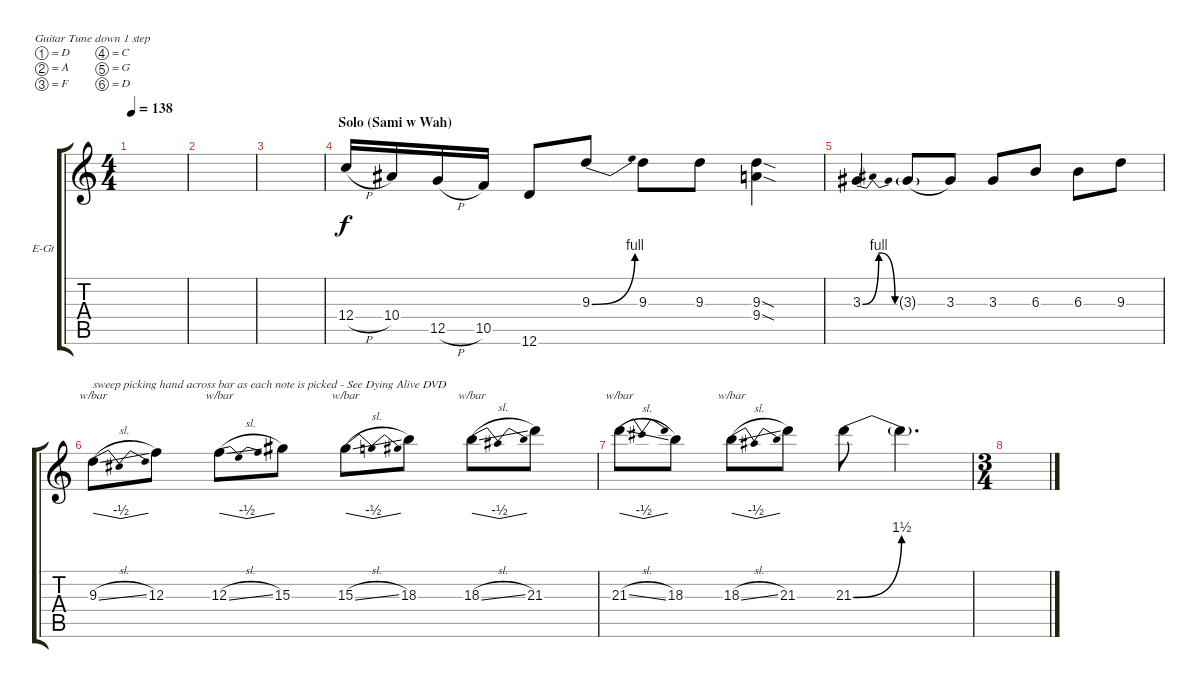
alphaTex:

\defaultSystemsLayout 4
\bracketExtendMode groupsimilarinstruments
\firstSystemTrackNameOrientation horizontal
\otherSystemsTrackNameOrientation horizontal
\track ("Sami Wah Solo" "E-Gt") {instrument distortionguitar}
\staff {score tabs}
\tuning (D4 A3 F3 C3 G2 D2)
\ts (4 4)
\tempo 138
\clef g2
\scale
0.333333
\ks c
|
\scale
0.333333 |
\scale
0.333333 |
\section ("" "Solo (Sami w Wah)")
\scale
0.333333 12.4{h}.16 10.4.16 12.5{h}.16 10.5.16 12.6.8 9.3{be (bend 0 0 15 4)}.8 9.3.8 9.3.8 (9.4{sod} 9.3{sod}).4 |
\scale
0.333333 3.3{be (bendrelease 0 0 10.2 4 20.4 4 30 0)}.4 3.3{g}.8{legatoorigin} 3.3.8 3.3.8 6.3.8 6.3.8 9.3.8 |
\scale
0.257261 9.3{sl}.8{tbe (dip default 0 0 14.399999999999999 -2 15 -2 30 0) txt "sweep picking hand across bar as each note is picked - See Dying Alive DVD"} 12.3.8 12.3{sl}.8{tbe (dip default 0 0 14.399999999999999 -2 15 -2 30 0)} 15.3.8 15.3{sl}.8{tbe (dip default 0 0 13.799999999999999 -2 15 -2 30 0)} 18.3.8 18.3{sl}.8{tbe (dip default 0 0 14.399999999999999 -2 15 -2 30 0)} 21.3.8 |
\scale
0.257261 21.3{sl}.8{tbe (dip default 0 0 14.399999999999999 -2 15 -2 30 0)} 18.3.8 18.3{sl}.8{tbe (dip default 0 0 14.399999999999999 -2 15 -2 30 0)} 21.3.8 21.3{be (bend 0 0 15.6 6)}.8 21.3{be (hold 0 0 60 0) t}.4{d} |
\ts (3 4)
\scale
0.485477 |
\scale
0.333333 |
\scale
0.333333 |
\scale
0.333333 |
\scale
0.333333 |
\scale
0.333333 |
\scale
0.333333 |
\scale
0.333333 |
\scale
0.333333
